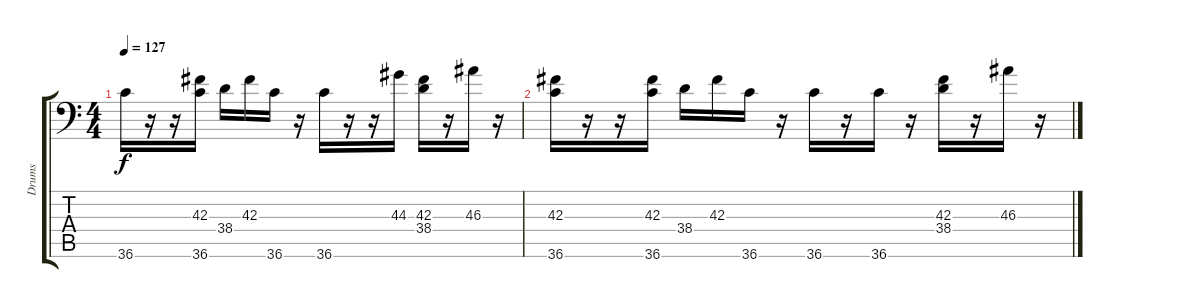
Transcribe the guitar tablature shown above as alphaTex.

\track ("Drums" "Drums") {instrument acousticgrandpiano}
\staff {score tabs}
\tuning (C-1 C-1 C-1 C-1 C-1 C-1) {hide}
\ts (4 4)
\tempo 127
\clef f4
\ks c
36.6.16{dy f} r.16 r.16 (42.3 36.6).16 38.4.16 42.3.16 36.6.16 r.16 36.6.16 r.16 r.16 44.3.16 (42.3 38.4).16 r.16 46.3.16 r.16 |
(42.3 36.6).16 r.16 r.16 (42.3 36.6).16 38.4.16 42.3.16 36.6.16 r.16 36.6.16 r.16 36.6.16 r.16 (42.3 38.4).16 r.16 46.3.16 r.16
